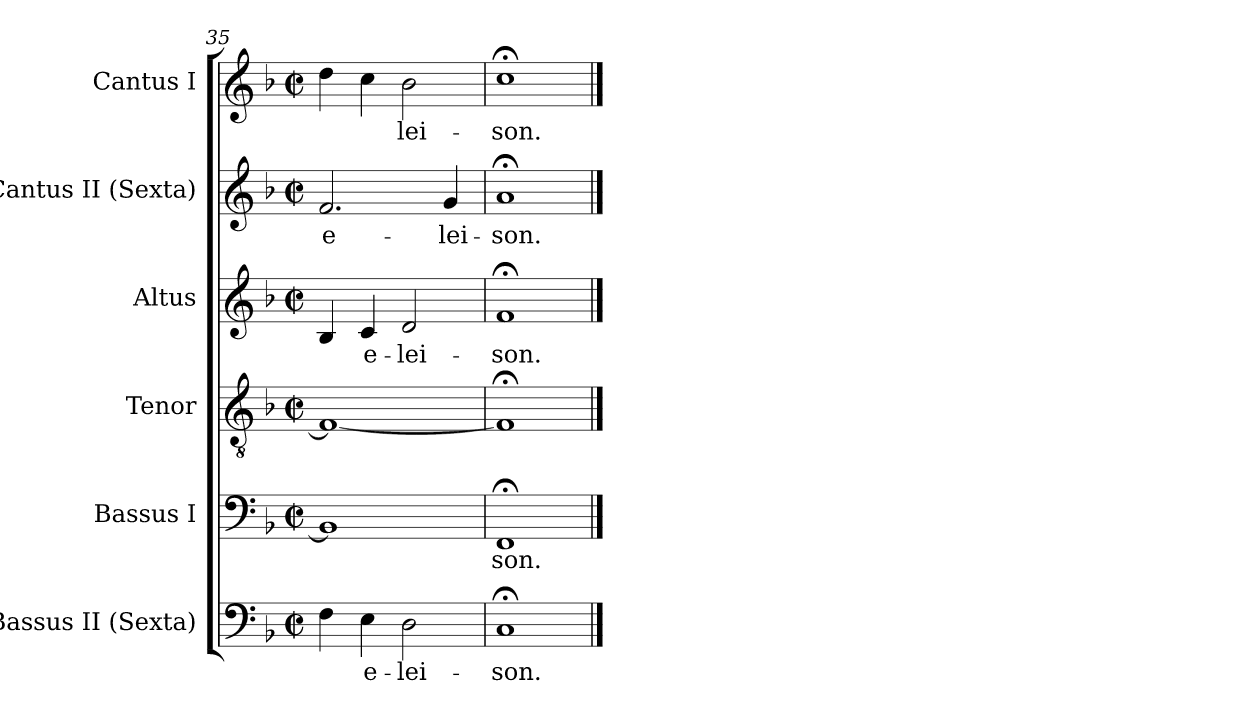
**kern	**text	**kern	**text	**kern	**kern	**text	**kern	**text	**kern	**text
*part6	*part6	*part5	*part5	*part4	*part3	*part3	*part2	*part2	*part1	*part1
*staff6	*staff6	*staff5	*staff5	*staff4	*staff3	*staff3	*staff2	*staff2	*staff1	*staff1
*I"Bassus II (Sexta)	*	*I"Bassus I	*	*I"Tenor	*I"Altus	*	*I"Cantus II (Sexta)	*	*I"Cantus I	*
*I'B.	*	*I'B.	*	*I'T.	*I'A.	*	*I'S.	*	*I'S.	*
*clefF4	*	*clefF4	*	*clefGv2	*clefG2	*	*clefG2	*	*clefG2	*
*	*	*	*	*ITrd7c12	*	*	*	*	*	*
*k[b-]	*	*k[b-]	*	*k[b-]	*k[b-]	*	*k[b-]	*	*k[b-]	*
*F:	*	*F:	*	*F:	*F:	*	*F:	*	*F:	*
*M2/2	*	*M2/2	*	*M2/2	*M2/2	*	*M2/2	*	*M2/2	*
*met(c|)	*	*met(c|)	*	*met(c|)	*met(c|)	*	*met(c|)	*	*met(c|)	*
=35	=35	=35	=35	=35	=35	=35	=35	=35	=35	=35
!	!	!	!	!	!	!	!	!LO:LY:b:color=#000000	!	!
4Fi\	.	1BB-i]	.	1FFi_<	4B-i/	.	2.fi/	e-	4ddi\	.
!	!LO:LY:b:color=#000000	!	!	!	!	!	!	!	!	!
!	!	!	!	!	!	!LO:LY:b:color=#000000	!	!	!	!
4Ei\	e-	.	.	.	4ci/	e-	.	.	4cci\	.
!	!LO:LY:b:color=#000000	!	!	!	!	!	!	!	!	!
!	!	!	!	!	!	!LO:LY:b:color=#000000	!	!	!	!
!	!	!	!	!	!	!	!	!	!	!LO:LY:b:color=#000000
2Di\	-lei-	.	.	.	2di/	-lei-	.	.	2b-i\	-lei-
!	!	!	!	!	!	!	!	!LO:LY:b:color=#000000	!	!
.	.	.	.	.	.	.	4gi/	-lei-	.	.
=36	=36	=36	=36	=36	=36	=36	=36	=36	=36	=36
!	!LO:LY:b:color=#000000	!	!	!	!	!	!	!	!	!
!	!	!	!LO:LY:b:color=#000000	!	!	!	!	!	!	!
!	!	!	!	!	!	!LO:LY:b:color=#000000	!	!	!	!
!	!	!	!	!	!	!	!	!LO:LY:b:color=#000000	!	!
!	!	!	!	!	!	!	!	!	!	!LO:LY:b:color=#000000
1C;i	-son.	1FF;i	-son.	1FF;i]	1f;i	-son.	1a;i	-son.	1cc;i	-son.
==	==	==	==	==	==	==	==	==	==	==
*-	*-	*-	*-	*-	*-	*-	*-	*-	*-	*-
